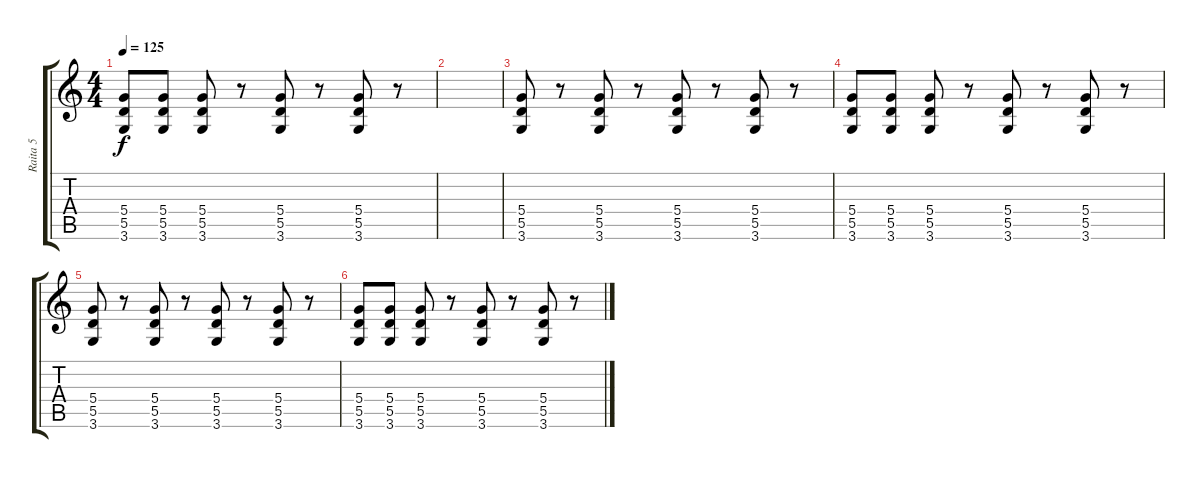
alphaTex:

\track ("Raita 5" "Raita 5") {instrument overdrivenguitar}
\staff {score tabs}
\tuning (E4 B3 G3 D3 A2 E2) {hide}
\ts (4 4)
\tempo 125
\clef g2
\ks c
(5.4 5.5 3.6).8{dy f} (5.4 5.5 3.6).8 (5.4 5.5 3.6).8 r.8 (5.4 5.5 3.6).8 r.8 (5.4 5.5 3.6).8 r.8 |
|
(5.4 5.5 3.6).8 r.8 (5.4 5.5 3.6).8 r.8 (5.4 5.5 3.6).8 r.8 (5.4 5.5 3.6).8 r.8 |
(5.4 5.5 3.6).8 (5.4 5.5 3.6).8 (5.4 5.5 3.6).8 r.8 (5.4 5.5 3.6).8 r.8 (5.4 5.5 3.6).8 r.8 |
(5.4 5.5 3.6).8 r.8 (5.4 5.5 3.6).8 r.8 (5.4 5.5 3.6).8 r.8 (5.4 5.5 3.6).8 r.8 |
(5.4 5.5 3.6).8 (5.4 5.5 3.6).8 (5.4 5.5 3.6).8 r.8 (5.4 5.5 3.6).8 r.8 (5.4 5.5 3.6).8 r.8
